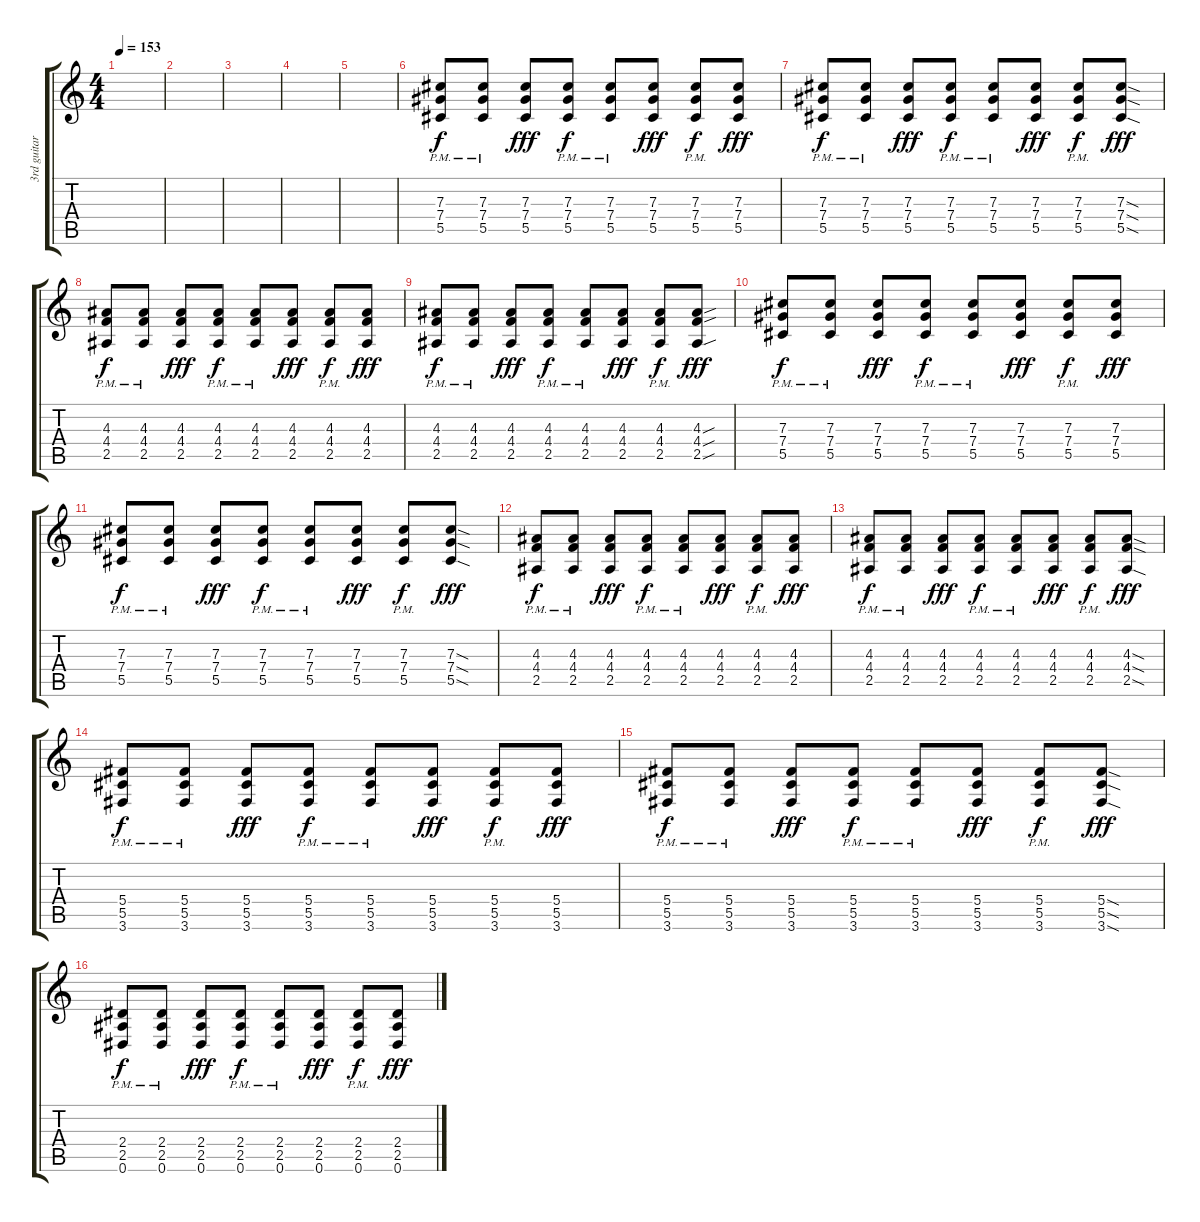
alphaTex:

\track ("3rd guitar" "3rd guitar") {instrument overdrivenguitar}
\staff {score tabs}
\tuning (Eb4 Bb3 Gb3 Db3 Ab2 Eb2) {hide}
\ts (4 4)
\tempo 153
\clef g2
\ks c
|
|
|
|
|
(7.3{pm} 7.4{pm} 5.5{pm}).8{dy f} (7.3{pm} 7.4{pm} 5.5{pm}).8 (7.3 7.4 5.5).8{dy fff} (7.3{pm} 7.4{pm} 5.5{pm}).8{dy f} (7.3{pm} 7.4{pm} 5.5{pm}).8 (7.3 7.4 5.5).8{dy fff} (7.3{pm} 7.4{pm} 5.5{pm}).8{dy f} (7.3 7.4 5.5).8{dy fff} |
(7.3{pm} 7.4{pm} 5.5{pm}).8{dy f} (7.3{pm} 7.4{pm} 5.5{pm}).8 (7.3 7.4 5.5).8{dy fff} (7.3{pm} 7.4{pm} 5.5{pm}).8{dy f} (7.3{pm} 7.4{pm} 5.5{pm}).8 (7.3 7.4 5.5).8{dy fff} (7.3{pm} 7.4{pm} 5.5{pm}).8{dy f} (7.3{sod} 7.4{sod} 5.5{sod}).8{dy fff} |
(4.3{pm} 4.4{pm} 2.5{pm}).8{dy f} (4.3{pm} 4.4{pm} 2.5{pm}).8 (4.3 4.4 2.5).8{dy fff} (4.3{pm} 4.4{pm} 2.5{pm}).8{dy f} (4.3{pm} 4.4{pm} 2.5{pm}).8 (4.3 4.4 2.5).8{dy fff} (4.3{pm} 4.4{pm} 2.5{pm}).8{dy f} (4.3 4.4 2.5).8{dy fff} |
(4.3{pm} 4.4{pm} 2.5{pm}).8{dy f} (4.3{pm} 4.4{pm} 2.5{pm}).8 (4.3 4.4 2.5).8{dy fff} (4.3{pm} 4.4{pm} 2.5{pm}).8{dy f} (4.3{pm} 4.4{pm} 2.5{pm}).8 (4.3 4.4 2.5).8{dy fff} (4.3{pm} 4.4{pm} 2.5{pm}).8{dy f} (4.3{sou} 4.4{sou} 2.5{sou}).8{dy fff} |
(7.3{pm} 7.4{pm} 5.5{pm}).8{dy f} (7.3{pm} 7.4{pm} 5.5{pm}).8 (7.3 7.4 5.5).8{dy fff} (7.3{pm} 7.4{pm} 5.5{pm}).8{dy f} (7.3{pm} 7.4{pm} 5.5{pm}).8 (7.3 7.4 5.5).8{dy fff} (7.3{pm} 7.4{pm} 5.5{pm}).8{dy f} (7.3 7.4 5.5).8{dy fff} |
(7.3{pm} 7.4{pm} 5.5{pm}).8{dy f} (7.3{pm} 7.4{pm} 5.5{pm}).8 (7.3 7.4 5.5).8{dy fff} (7.3{pm} 7.4{pm} 5.5{pm}).8{dy f} (7.3{pm} 7.4{pm} 5.5{pm}).8 (7.3 7.4 5.5).8{dy fff} (7.3{pm} 7.4{pm} 5.5{pm}).8{dy f} (7.3{sod} 7.4{sod} 5.5{sod}).8{dy fff} |
(4.3{pm} 4.4{pm} 2.5{pm}).8{dy f} (4.3{pm} 4.4{pm} 2.5{pm}).8 (4.3 4.4 2.5).8{dy fff} (4.3{pm} 4.4{pm} 2.5{pm}).8{dy f} (4.3{pm} 4.4{pm} 2.5{pm}).8 (4.3 4.4 2.5).8{dy fff} (4.3{pm} 4.4{pm} 2.5{pm}).8{dy f} (4.3 4.4 2.5).8{dy fff} |
(4.3{pm} 4.4{pm} 2.5{pm}).8{dy f} (4.3{pm} 4.4{pm} 2.5{pm}).8 (4.3 4.4 2.5).8{dy fff} (4.3{pm} 4.4{pm} 2.5{pm}).8{dy f} (4.3{pm} 4.4{pm} 2.5{pm}).8 (4.3 4.4 2.5).8{dy fff} (4.3{pm} 4.4{pm} 2.5{pm}).8{dy f} (4.3{sod} 4.4{sod} 2.5{sod}).8{dy fff} |
(5.4{pm} 5.5{pm} 3.6{pm}).8{dy f} (5.4{pm} 5.5{pm} 3.6{pm}).8 (5.4 5.5 3.6).8{dy fff} (5.4{pm} 5.5{pm} 3.6{pm}).8{dy f} (5.4{pm} 5.5{pm} 3.6{pm}).8 (5.4 5.5 3.6).8{dy fff} (5.4{pm} 5.5{pm} 3.6{pm}).8{dy f} (5.4 5.5 3.6).8{dy fff} |
(5.4{pm} 5.5{pm} 3.6{pm}).8{dy f} (5.4{pm} 5.5{pm} 3.6{pm}).8 (5.4 5.5 3.6).8{dy fff} (5.4{pm} 5.5{pm} 3.6{pm}).8{dy f} (5.4{pm} 5.5{pm} 3.6{pm}).8 (5.4 5.5 3.6).8{dy fff} (5.4{pm} 5.5{pm} 3.6{pm}).8{dy f} (5.4{sod} 5.5{sod} 3.6{sod}).8{dy fff} |
(2.4{pm} 2.5{pm} 0.6{pm}).8{dy f} (2.4{pm} 2.5{pm} 0.6{pm}).8 (2.4 2.5 0.6).8{dy fff} (2.4{pm} 2.5{pm} 0.6{pm}).8{dy f} (2.4{pm} 2.5{pm} 0.6{pm}).8 (2.4 2.5 0.6).8{dy fff} (2.4{pm} 2.5{pm} 0.6{pm}).8{dy f} (2.4 2.5 0.6).8{dy fff}
